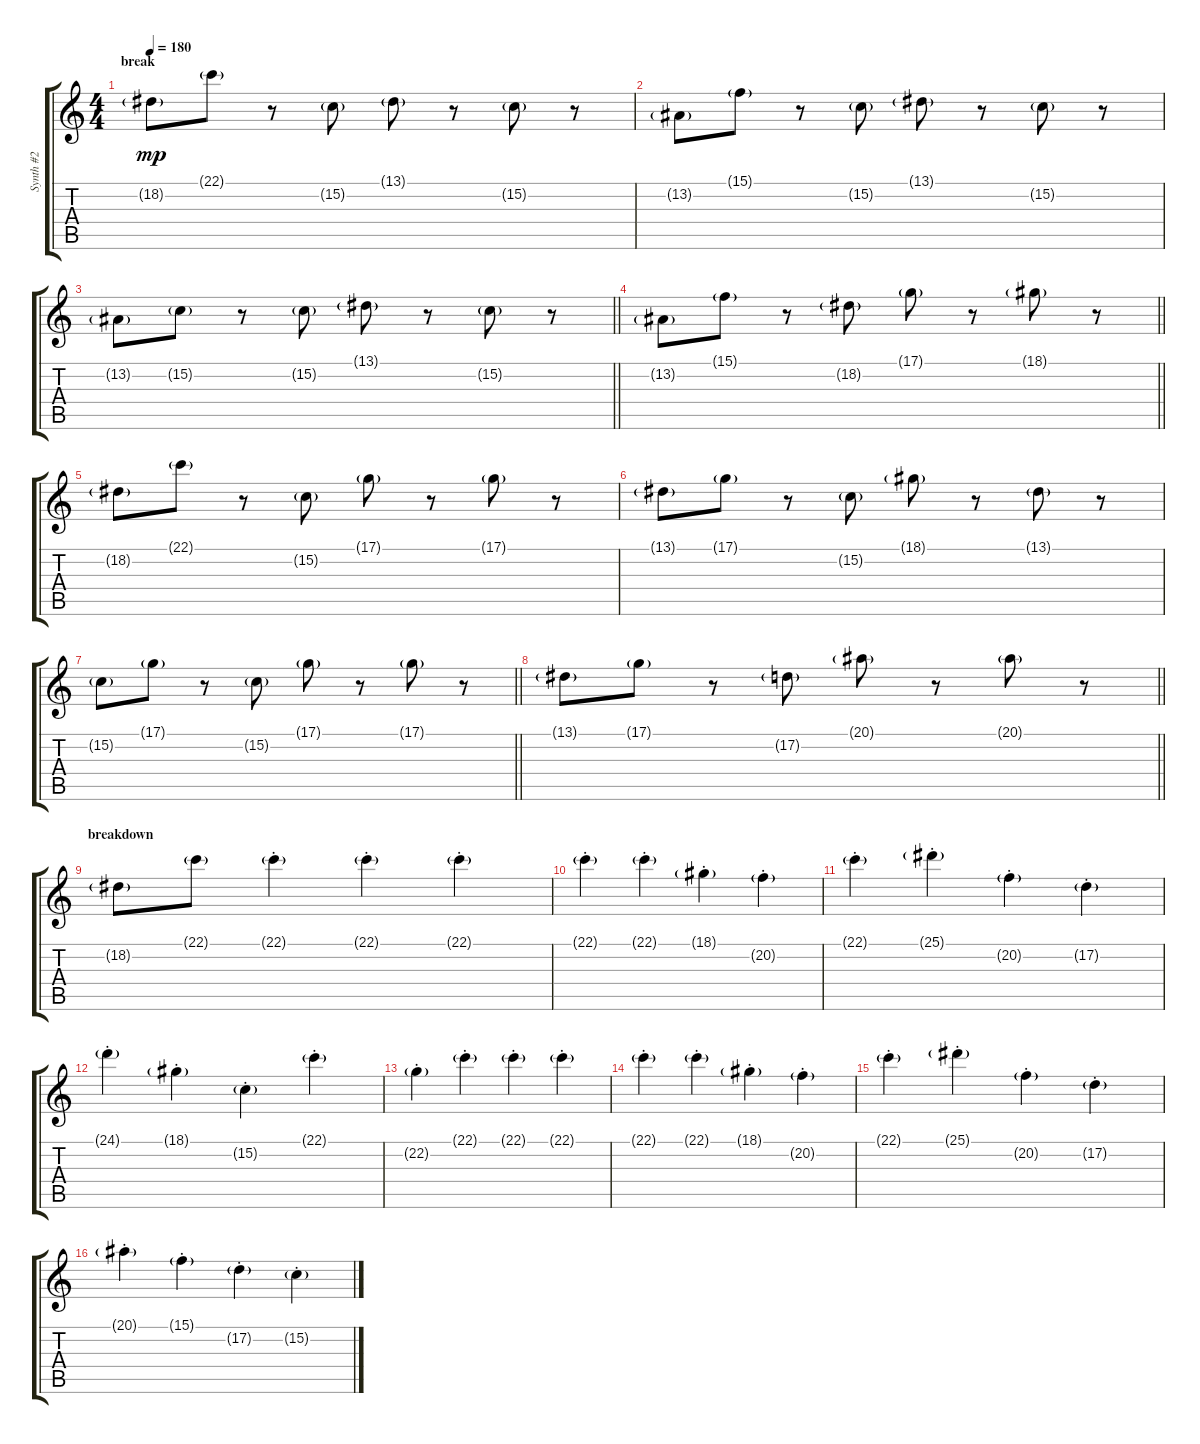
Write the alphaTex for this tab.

\track ("Synth #2" "Synth #2") {instrument gunshot}
\staff {score tabs}
\tuning (D4 A3 F3 C3 G2 C2) {hide}
\ts (4 4)
\section ("" "break")
\tempo 180
\clef g2
\ks c
18.2{g}.8{dy mp} 22.1{g}.8 r.8 15.2{g}.8 13.1{g}.8 r.8 15.2{g}.8 r.8 |
13.2{g}.8 15.1{g}.8 r.8 15.2{g}.8 13.1{g}.8 r.8 15.2{g}.8 r.8 |
\barLineRight lightlight
13.2{g}.8 15.2{g}.8 r.8 15.2{g}.8 13.1{g}.8 r.8 15.2{g}.8 r.8 |
\barLineRight lightlight
13.2{g}.8 15.1{g}.8 r.8 18.2{g}.8 17.1{g}.8 r.8 18.1{g}.8 r.8 |
18.2{g}.8 22.1{g}.8 r.8 15.2{g}.8 17.1{g}.8 r.8 17.1{g}.8 r.8 |
13.1{g}.8 17.1{g}.8 r.8 15.2{g}.8 18.1{g}.8 r.8 13.1{g}.8 r.8 |
\barLineRight lightlight
15.2{g}.8 17.1{g}.8 r.8 15.2{g}.8 17.1{g}.8 r.8 17.1{g}.8 r.8 |
\barLineRight lightlight
13.1{g}.8 17.1{g}.8 r.8 17.2{g}.8 20.1{g}.8 r.8 20.1{g}.8 r.8 |
\section ("" "breakdown")
18.2{g}.8 22.1{g}.8 22.1{g st}.4{volume 16} 22.1{g st}.4 22.1{g st}.4 |
22.1{g st}.4 22.1{g st}.4 18.1{g st}.4 20.2{g st}.4 |
22.1{g st}.4 25.1{g st}.4 20.2{g st}.4 17.2{g st}.4 |
24.1{g st}.4 18.1{g st}.4 15.2{g st}.4 22.1{g st}.4 |
22.2{g st}.4 22.1{g st}.4 22.1{g st}.4 22.1{g st}.4 |
22.1{g st}.4 22.1{g st}.4 18.1{g st}.4 20.2{g st}.4 |
22.1{g st}.4 25.1{g st}.4 20.2{g st}.4 17.2{g st}.4 |
20.1{g st}.4 15.1{g st}.4 17.2{g st}.4 15.2{g st}.4
